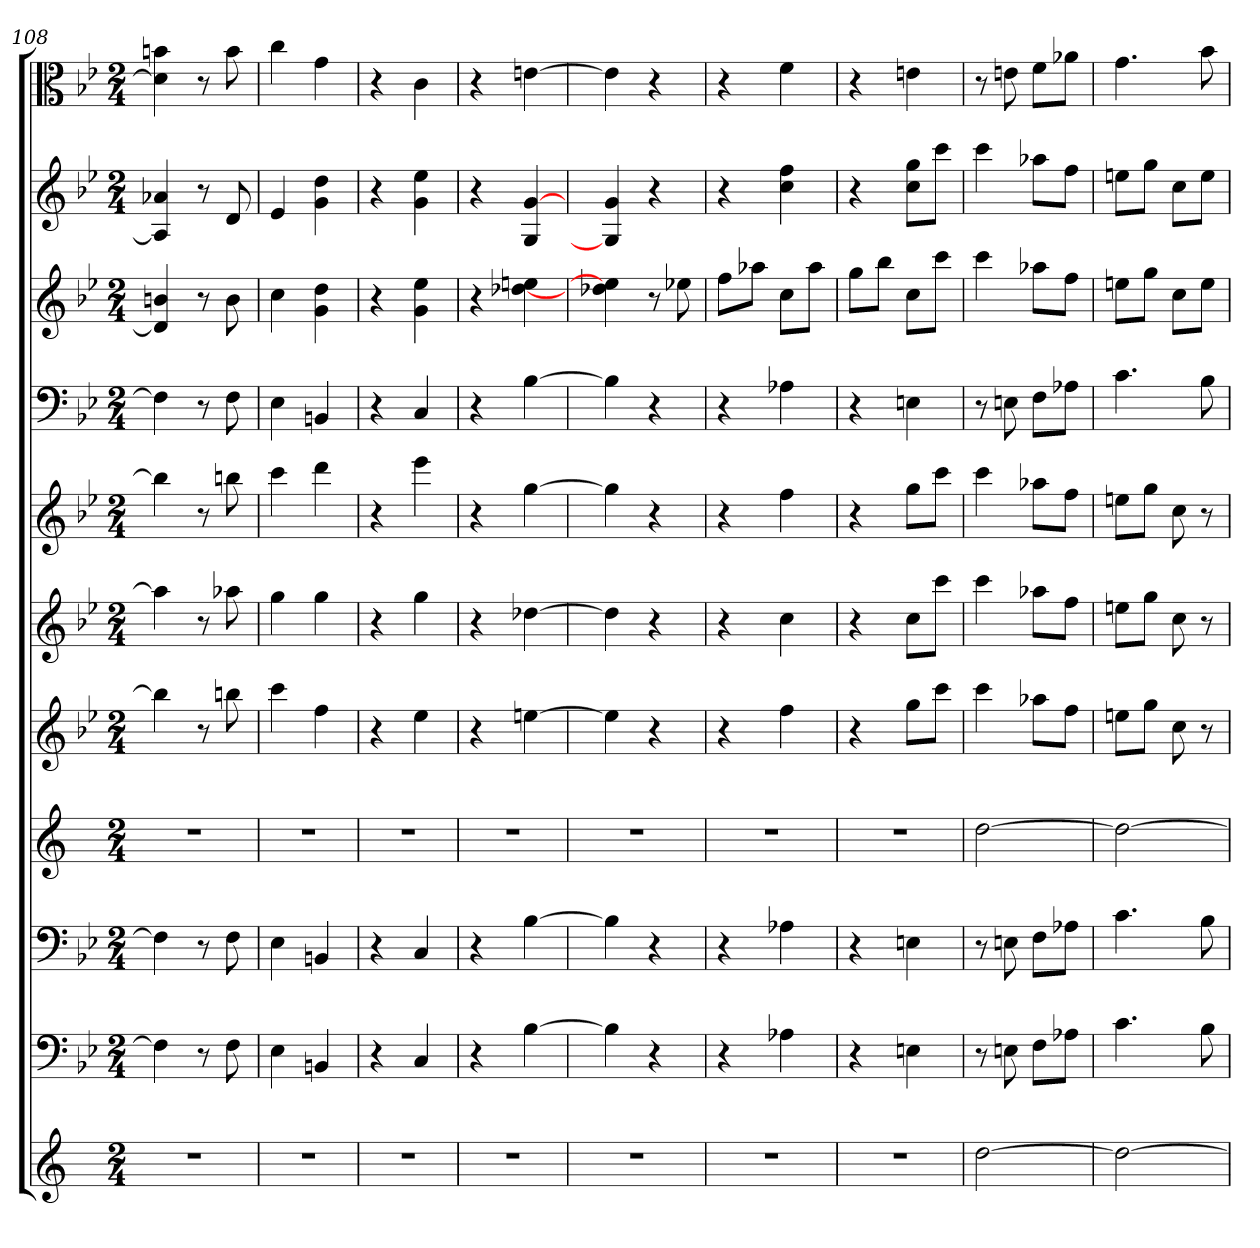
**kern	**kern	**kern	**kern	**kern	**kern	**kern	**kern	**kern	**kern	**kern
*part11	*part10	*part9	*part8	*part7	*part6	*part5	*part4	*part3	*part2	*part1
*staff11	*staff10	*staff9	*staff8	*staff7	*staff6	*staff5	*staff4	*staff3	*staff2	*staff1
*	*clefF4	*clefF4	*	*	*	*	*clefF4	*	*	*clefC3
*k[]	*k[b-e-]	*k[b-e-]	*k[]	*k[b-e-]	*k[b-e-]	*k[b-e-]	*k[b-e-]	*k[b-e-]	*k[b-e-]	*k[b-e-]
*M2/4	*M2/4	*M2/4	*M2/4	*M2/4	*M2/4	*M2/4	*M2/4	*M2/4	*M2/4	*M2/4
=108	=108	=108	=108	=108	=108	=108	=108	=108	=108	=108
2r	4F]	4F]	2r	4bb]	4aa-]	4bb]	4F]	4d] 4bn	4A-] 4a-X	4d] 4bn
.	8r	8r	.	8r	8r	8r	8r	8r	8r	8r
.	8F	8F	.	8bbn	8aa-X	8bbn	8F	8b	8d	8b
=109	=109	=109	=109	=109	=109	=109	=109	=109	=109	=109
2r	4E-	4E-	2r	4ccc	4gg	4ccc	4E-	4cc	4e-	4cc
.	4BBn	4BBn	.	4ff	4gg	4ddd	4BBn	4g 4dd	4g 4dd	4g
=110	=110	=110	=110	=110	=110	=110	=110	=110	=110	=110
2r	4r	4r	2r	4r	4r	4r	4r	4r	4r	4r
.	4C	4C	.	4ee-	4gg	4eee-	4C	4g 4ee-	4g 4ee-	4c
=111	=111	=111	=111	=111	=111	=111	=111	=111	=111	=111
2r	4r	4r	2r	4r	4r	4r	4r	4r	4r	4r
.	[4B-	[4B-	.	[4een	[4dd-X	[4gg	[4B-	[4dd-X 4een	4G [4g	[4en
=112	=112	=112	=112	=112	=112	=112	=112	=112	=112	=112
2r	4B-]	4B-]	2r	4ee]	4dd-]	4gg]	4B-]	4dd-X 4ee]	4G] 4g	4e]
.	4r	4r	.	4r	4r	4r	4r	8r	4r	4r
.	.	.	.	.	.	.	.	8ee-X	.	.
=113	=113	=113	=113	=113	=113	=113	=113	=113	=113	=113
2r	4r	4r	2r	4r	4r	4r	4r	8ffL	4r	4r
.	.	.	.	.	.	.	.	8aa-XJ	.	.
.	4A-X	4A-X	.	4ff	4cc	4ff	4A-X	8ccL	4cc 4ff	4f
.	.	.	.	.	.	.	.	8aa-J	.	.
=114	=114	=114	=114	=114	=114	=114	=114	=114	=114	=114
2r	4r	4r	2r	4r	4r	4r	4r	8ggL	4r	4r
.	.	.	.	.	.	.	.	8bb-J	.	.
.	4En	4En	.	8ggL	8ccL	8ggL	4En	8ccL	8cc 8ggL	4en
.	.	.	.	8cccJ	8cccJ	8cccJ	.	8cccJ	8cccJ	.
=115	=115	=115	=115	=115	=115	=115	=115	=115	=115	=115
[2dd	8r	8r	[2dd	4ccc	4ccc	4ccc	8r	4ccc	4ccc	8r
.	8En	8En	.	.	.	.	8En	.	.	8en
.	8F\L	8F\L	.	8aa-XL	8aa-XL	8aa-XL	8F\L	8aa-XL	8aa-XL	8f\L
.	8A-X\J	8A-X\J	.	8ffJ	8ffJ	8ffJ	8A-X\J	8ffJ	8ffJ	8a-X\J
=116	=116	=116	=116	=116	=116	=116	=116	=116	=116	=116
2dd_	4.c	4.c	2dd_	8eenL	8eenL	8eenL	4.c	8eenL	8eenL	4.g
.	.	.	.	8ggJ	8ggJ	8ggJ	.	8ggJ	8ggJ	.
.	.	.	.	8cc	8cc	8cc	.	8ccL	8ccL	.
.	8B-	8B-	.	8r	8r	8r	8B-	8eeJ	8eeJ	8b-
=	=	=	=	=	=	=	=	=	=	=
*-	*-	*-	*-	*-	*-	*-	*-	*-	*-	*-
